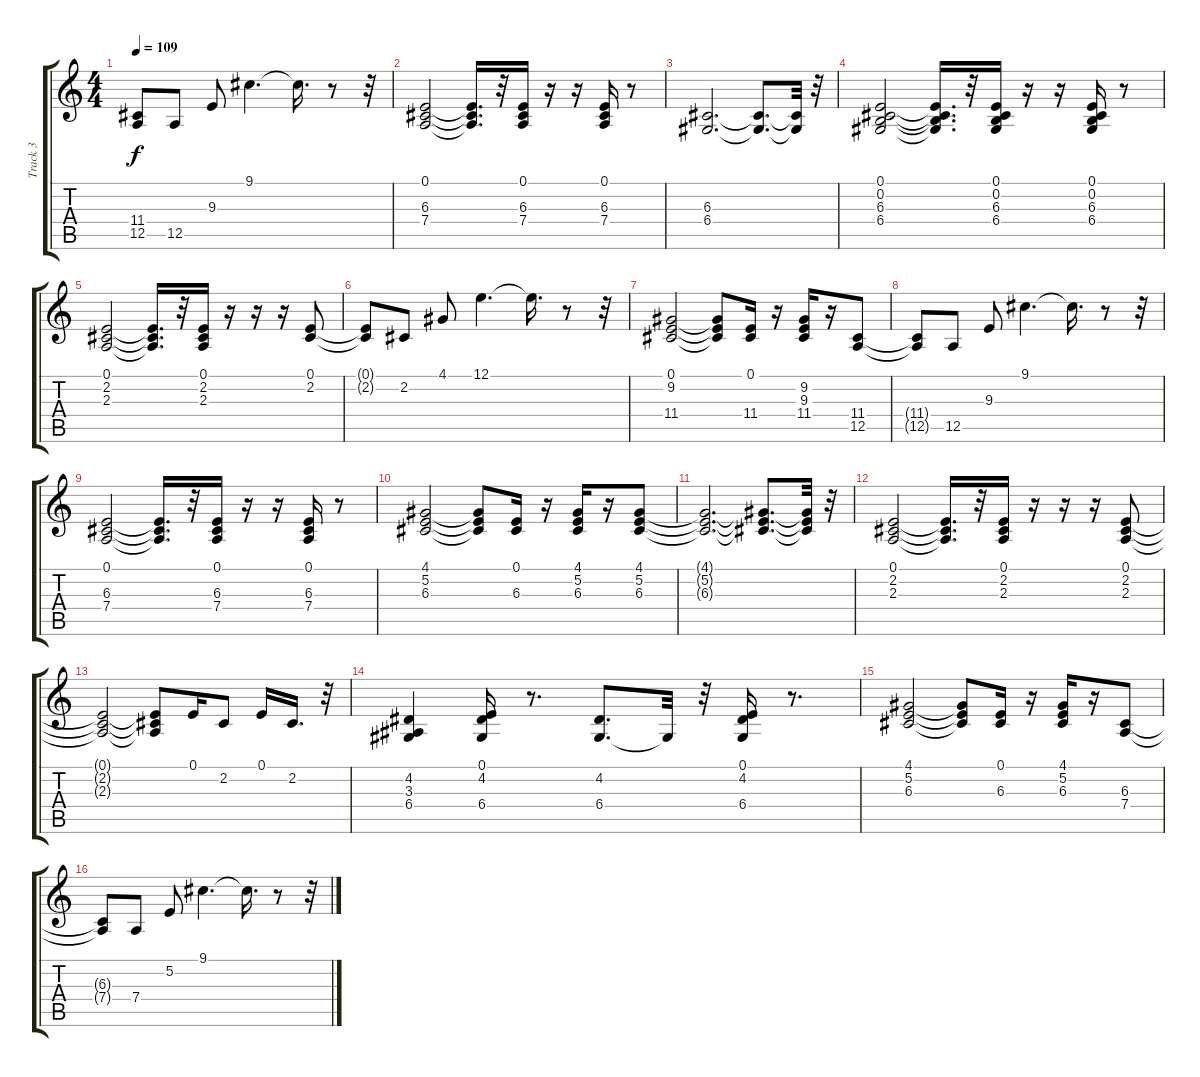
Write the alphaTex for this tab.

\track ("Track 3" "Track 3") {instrument stringensemble2}
\staff {score tabs}
\tuning (E4 B3 G3 D3 A2 E2) {hide}
\ts (4 4)
\tempo 109
\clef g2
\ks c
(11.4 12.5).8{dy f} 12.5.8 9.3.8 9.1.4{d} 9.1{t}.16{d} r.8 r.32 |
(0.1 6.3 7.4).2 (0.1{t} 6.3{t} 7.4{t}).16{d} r.32 (0.1 6.3 7.4).16 r.16 r.16 (0.1 6.3 7.4).16 r.8 |
(6.3 6.4).2{d} (6.3{t} 6.4{t}).8{d} (6.3{t} 6.4{t}).32 r.32 |
(0.1 0.2 6.3 6.4).2 (0.1{t} 0.2{t} 6.3{t} 6.4{t}).16{d} r.32 (0.1 0.2 6.3 6.4).16 r.16 r.16 (0.1 0.2 6.3 6.4).16 r.8 |
(0.1 2.2 2.3).2 (0.1{t} 2.2{t} 2.3{t}).16{d} r.32 (0.1 2.2 2.3).16 r.16 r.16 r.16 (0.1 2.2).8 |
(0.1{t} 2.2{t}).8 2.2.8 4.1.8 12.1.4{d} 12.1{t}.16{d} r.8 r.32 |
(0.1 9.2 11.4).2 (0.1{t} 9.2{t} 11.4{t}).8 (0.1 11.4).16 r.16 (9.2 9.3 11.4).16 r.16 (11.4 12.5).8 |
(11.4{t} 12.5{t}).8 12.5.8 9.3.8 9.1.4{d} 9.1{t}.16{d} r.8 r.32 |
(0.1 6.3 7.4).2 (0.1{t} 6.3{t} 7.4{t}).16{d} r.32 (0.1 6.3 7.4).16 r.16 r.16 (0.1 6.3 7.4).16 r.8 |
(4.1 5.2 6.3).2 (4.1{t} 5.2{t} 6.3{t}).8 (0.1 6.3).16 r.16 (4.1 5.2 6.3).16 r.16 (4.1 5.2 6.3).8 |
(4.1{t} 5.2{t} 6.3{t}).2{d} (4.1{t} 5.2{t} 6.3{t}).8{d} (4.1{t} 5.2{t} 6.3{t}).32 r.32 |
(0.1 2.2 2.3).2 (0.1{t} 2.2{t} 2.3{t}).16{d} r.32 (0.1 2.2 2.3).16 r.16 r.16 r.16 (0.1 2.2 2.3).8 |
(0.1{t} 2.2{t} 2.3{t}).2 (0.1{t} 2.2{t} 2.3{t}).8 0.1.16 2.2.8 0.1.16 2.2.16{d} r.32 |
(4.2 3.3 6.4).4 (0.1 4.2 6.4).16 r.8{d} (4.2 6.4).8{d} 6.4{t}.32 r.32 (0.1 4.2 6.4).16 r.8{d} |
(4.1 5.2 6.3).2 (4.1{t} 5.2{t} 6.3{t}).8 (0.1 6.3).16 r.16 (4.1 5.2 6.3).16 r.16 (6.3 7.4).8 |
(6.3{t} 7.4{t}).8 7.4.8 5.2.8 9.1.4{d} 9.1{t}.16{d} r.8 r.32
